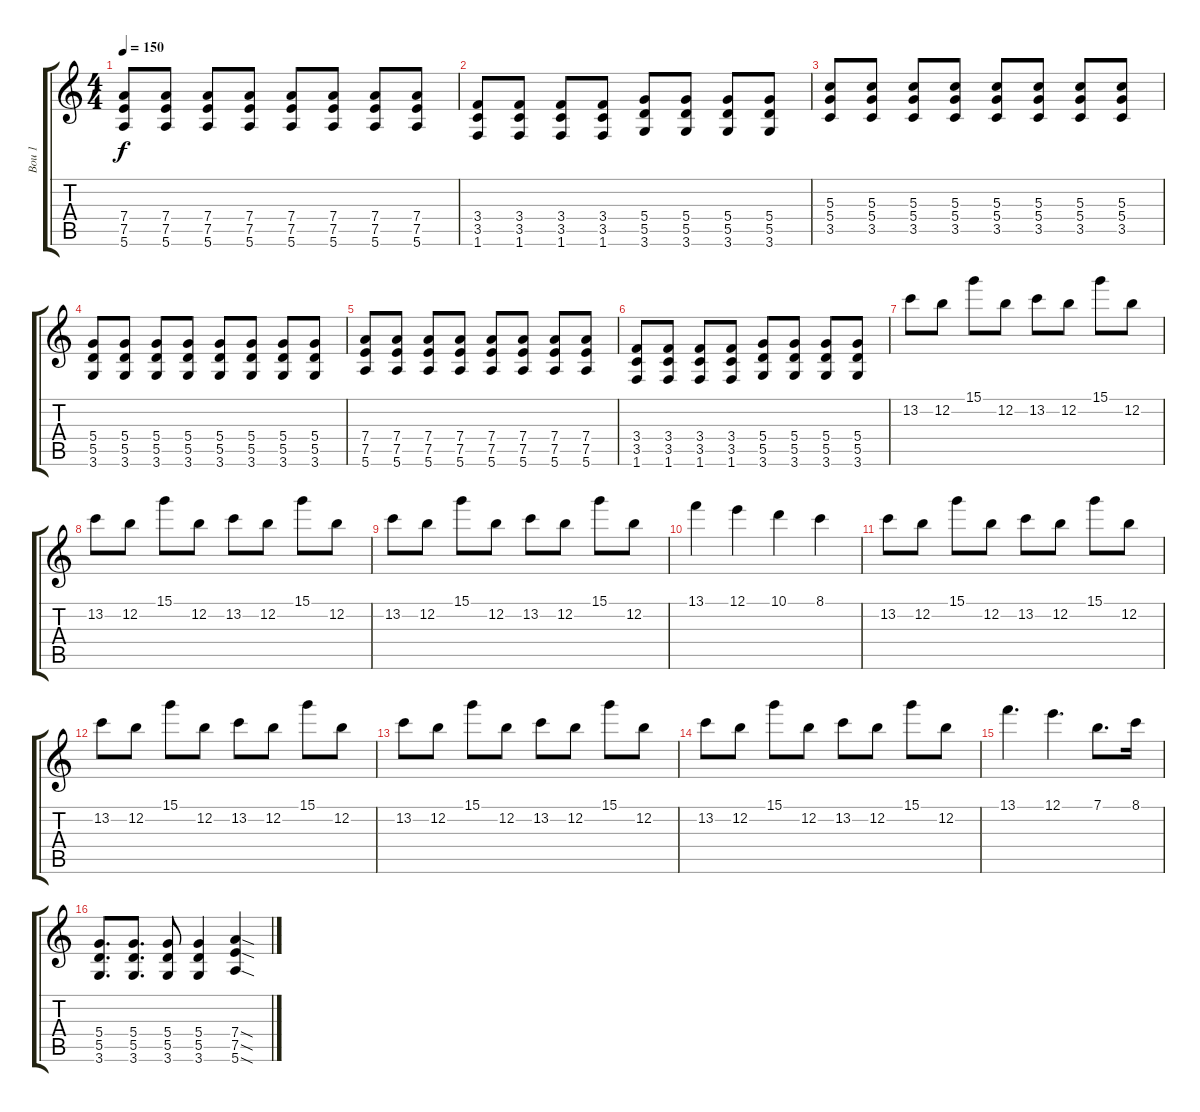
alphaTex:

\track ("Bou 1" "Bou 1") {instrument distortionguitar}
\staff {score tabs}
\tuning (E4 B3 G3 D3 A2 E2) {hide}
\ts (4 4)
\tempo 150
\clef g2
\ks c
(7.4 7.5 5.6).8{dy f} (7.4 7.5 5.6).8 (7.4 7.5 5.6).8 (7.4 7.5 5.6).8 (7.4 7.5 5.6).8 (7.4 7.5 5.6).8 (7.4 7.5 5.6).8 (7.4 7.5 5.6).8 |
(3.4 3.5 1.6).8 (3.4 3.5 1.6).8 (3.4 3.5 1.6).8 (3.4 3.5 1.6).8 (5.4 5.5 3.6).8 (5.4 5.5 3.6).8 (5.4 5.5 3.6).8 (5.4 5.5 3.6).8 |
(5.3 5.4 3.5).8 (5.3 5.4 3.5).8 (5.3 5.4 3.5).8 (5.3 5.4 3.5).8 (5.3 5.4 3.5).8 (5.3 5.4 3.5).8 (5.3 5.4 3.5).8 (5.3 5.4 3.5).8 |
(5.4 5.5 3.6).8 (5.4 5.5 3.6).8 (5.4 5.5 3.6).8 (5.4 5.5 3.6).8 (5.4 5.5 3.6).8 (5.4 5.5 3.6).8 (5.4 5.5 3.6).8 (5.4 5.5 3.6).8 |
(7.4 7.5 5.6).8 (7.4 7.5 5.6).8 (7.4 7.5 5.6).8 (7.4 7.5 5.6).8 (7.4 7.5 5.6).8 (7.4 7.5 5.6).8 (7.4 7.5 5.6).8 (7.4 7.5 5.6).8 |
(3.4 3.5 1.6).8 (3.4 3.5 1.6).8 (3.4 3.5 1.6).8 (3.4 3.5 1.6).8 (5.4 5.5 3.6).8 (5.4 5.5 3.6).8 (5.4 5.5 3.6).8 (5.4 5.5 3.6).8 |
13.2.8 12.2.8 15.1.8 12.2.8 13.2.8 12.2.8 15.1.8 12.2.8 |
13.2.8 12.2.8 15.1.8 12.2.8 13.2.8 12.2.8 15.1.8 12.2.8 |
13.2.8 12.2.8 15.1.8 12.2.8 13.2.8 12.2.8 15.1.8 12.2.8 |
13.1.4 12.1.4 10.1.4 8.1.4 |
13.2.8 12.2.8 15.1.8 12.2.8 13.2.8 12.2.8 15.1.8 12.2.8 |
13.2.8 12.2.8 15.1.8 12.2.8 13.2.8 12.2.8 15.1.8 12.2.8 |
13.2.8 12.2.8 15.1.8 12.2.8 13.2.8 12.2.8 15.1.8 12.2.8 |
13.2.8 12.2.8 15.1.8 12.2.8 13.2.8 12.2.8 15.1.8 12.2.8 |
13.1.4{d} 12.1.4{d} 7.1.8{d} 8.1.16 |
(5.4 5.5 3.6).8{d} (5.4 5.5 3.6).8{d} (5.4 5.5 3.6).8 (5.4 5.5 3.6).4 (7.4{sod} 7.5{sod} 5.6{sod}).4
